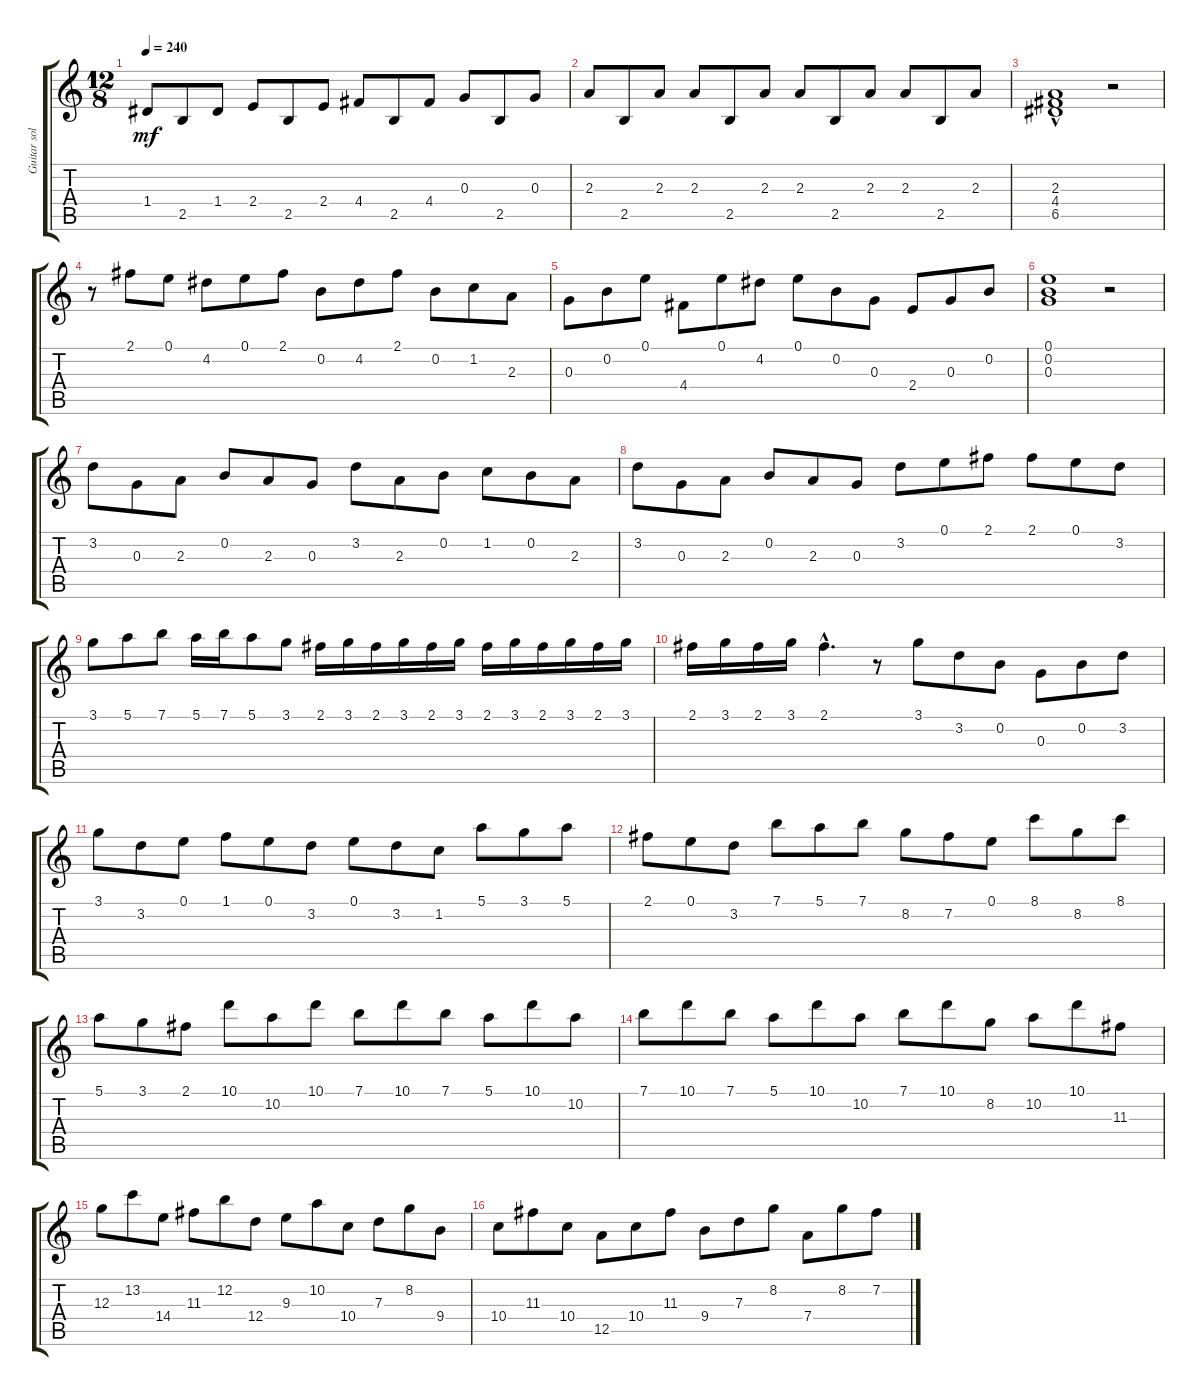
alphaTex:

\track ("Guitar solo" "Guitar sol") {instrument acousticguitarnylon}
\staff {score tabs}
\tuning (E4 B3 G3 D3 A2 E2) {hide}
\ts (12 8)
\tempo 240
\clef g2
\ks c
1.4.8{dy mf} 2.5.8 1.4.8 2.4.8 2.5.8 2.4.8 4.4.8 2.5.8 4.4.8 0.3.8 2.5.8 0.3.8 |
2.3.8 2.5.8 2.3.8 2.3.8 2.5.8 2.3.8 2.3.8 2.5.8 2.3.8 2.3.8 2.5.8 2.3.8 |
(2.3 4.4{hac} 6.5{hac}).1 r.2 |
r.8 2.1.8 0.1.8 4.2.8 0.1.8 2.1.8 0.2.8 4.2.8 2.1.8 0.2.8 1.2.8 2.3.8 |
0.3.8 0.2.8 0.1.8 4.4.8 0.1.8 4.2.8 0.1.8 0.2.8 0.3.8 2.4.8 0.3.8 0.2.8 |
(0.1 0.2 0.3).1 r.2 |
3.2.8 0.3.8 2.3.8 0.2.8 2.3.8 0.3.8 3.2.8 2.3.8 0.2.8 1.2.8 0.2.8 2.3.8 |
3.2.8 0.3.8 2.3.8 0.2.8 2.3.8 0.3.8 3.2.8 0.1.8 2.1.8 2.1.8 0.1.8 3.2.8 |
3.1.8 5.1.8 7.1.8 5.1.16 7.1.16 5.1.8 3.1.8 2.1.16 3.1.16 2.1.16 3.1.16 2.1.16 3.1.16 2.1.16 3.1.16 2.1.16 3.1.16 2.1.16 3.1.16 |
2.1.16 3.1.16 2.1.16 3.1.16 2.1{hac}.4{d} r.8 3.1.8 3.2.8 0.2.8 0.3.8 0.2.8 3.2.8 |
3.1.8 3.2.8 0.1.8 1.1.8 0.1.8 3.2.8 0.1.8 3.2.8 1.2.8 5.1.8 3.1.8 5.1.8 |
2.1.8 0.1.8 3.2.8 7.1.8 5.1.8 7.1.8 8.2.8 7.2.8 0.1.8 8.1.8 8.2.8 8.1.8 |
5.1.8 3.1.8 2.1.8 10.1.8 10.2.8 10.1.8 7.1.8 10.1.8 7.1.8 5.1.8 10.1.8 10.2.8 |
7.1.8 10.1.8 7.1.8 5.1.8 10.1.8 10.2.8 7.1.8 10.1.8 8.2.8 10.2.8 10.1.8 11.3.8 |
12.3.8 13.2.8 14.4.8 11.3.8 12.2.8 12.4.8 9.3.8 10.2.8 10.4.8 7.3.8 8.2.8 9.4.8 |
10.4.8 11.3.8 10.4.8 12.5.8 10.4.8 11.3.8 9.4.8 7.3.8 8.2.8 7.4.8 8.2.8 7.2.8
